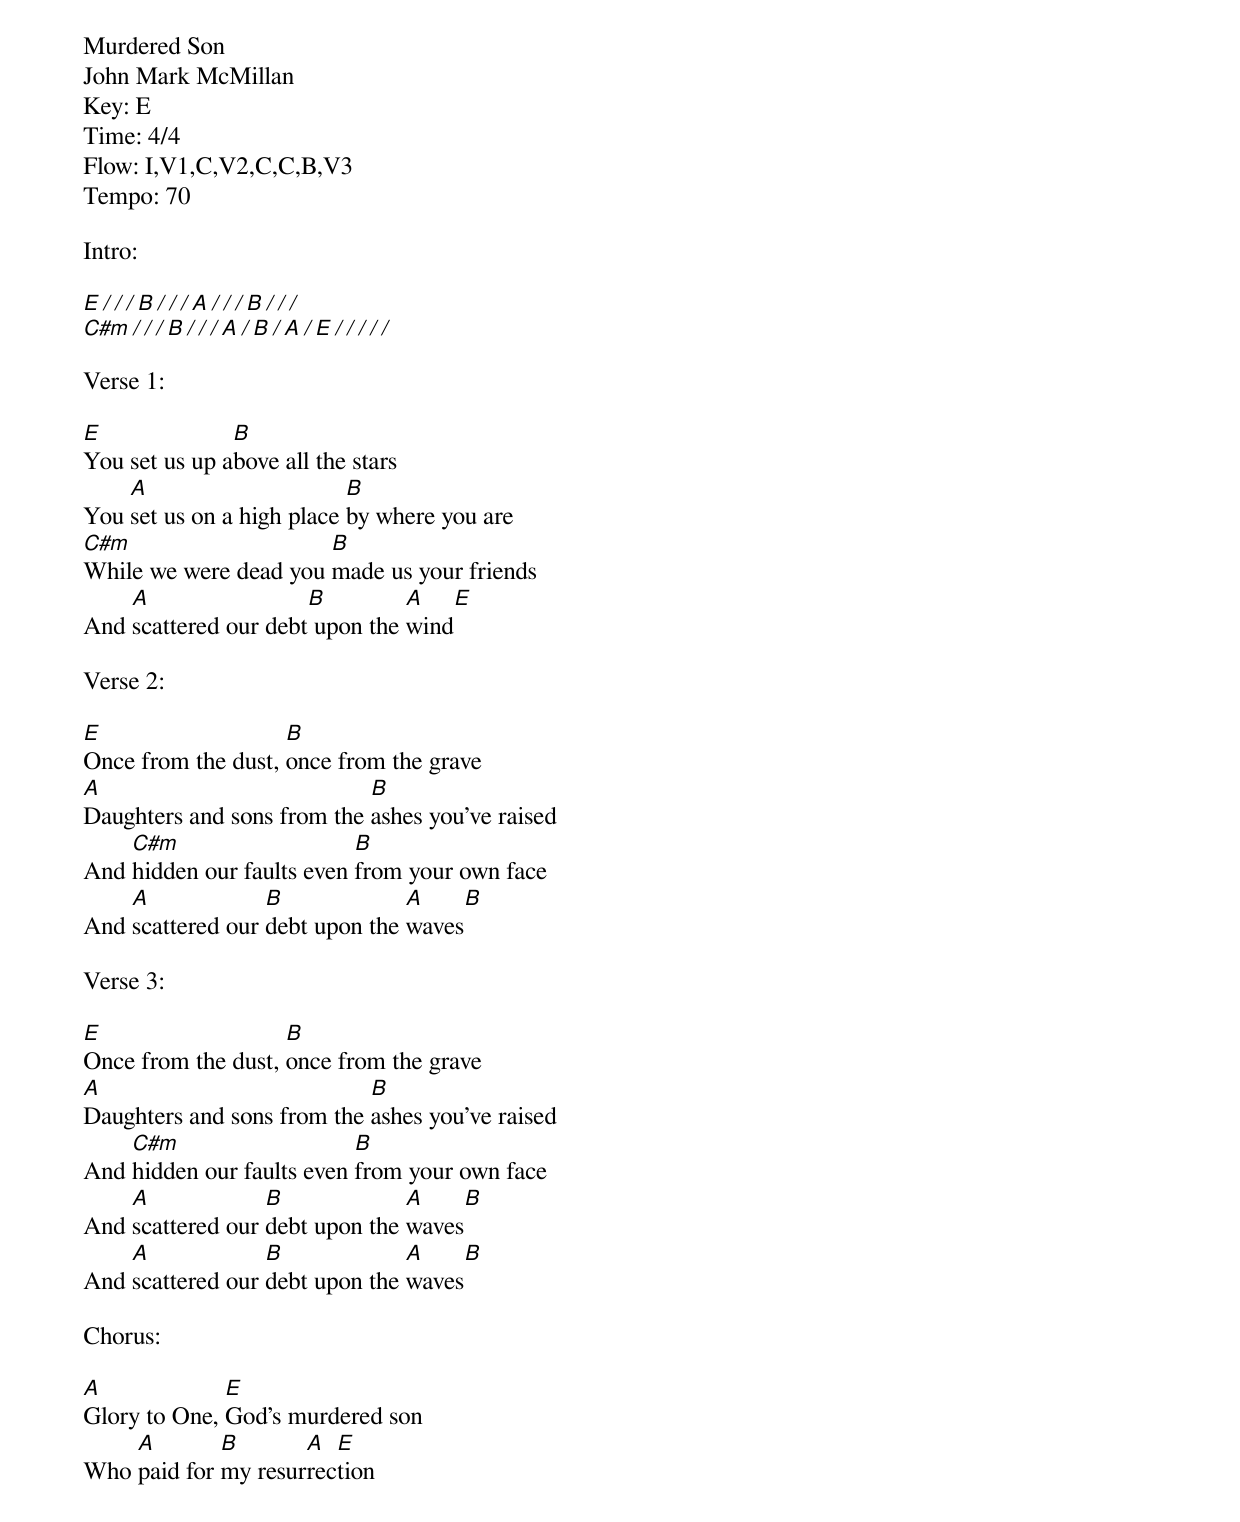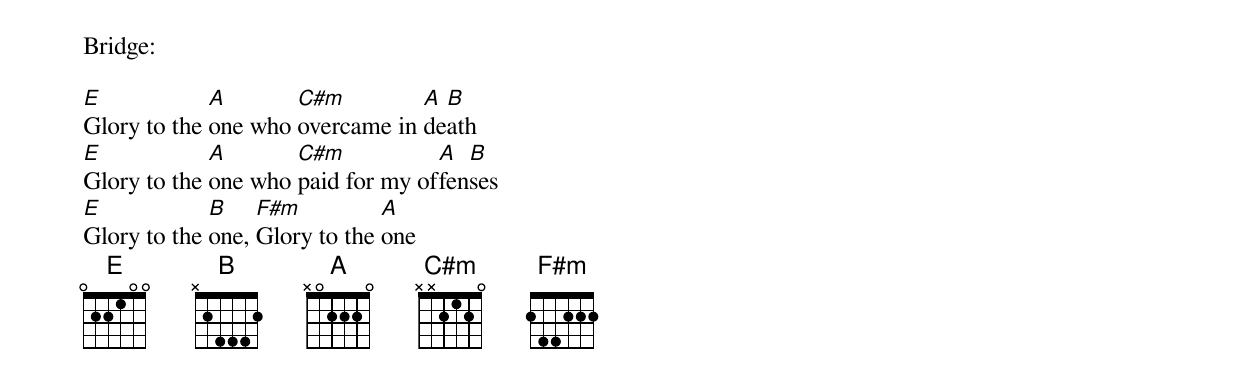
Murdered Son
John Mark McMillan
Key: E
Time: 4/4
Flow: I,V1,C,V2,C,C,B,V3
Tempo: 70

Intro:

[E][/][/][/][B][/][/][/][A][/][/][/][B][/][/][/]
[C#m][/][/][/][B][/][/][/][A][/][B][/][A][/][E][/][/][/][/][/]

Verse 1:

[E]You set us up a[B]bove all the stars
You [A]set us on a high place [B]by where you are
[C#m]While we were dead you [B]made us your friends
And [A]scattered our debt[B] upon the [A]wind[E]

Verse 2:

[E]Once from the dust, [B]once from the grave
[A]Daughters and sons from the [B]ashes you've raised
And [C#m]hidden our faults even [B]from your own face
And [A]scattered our [B]debt upon the [A]waves[B]

Verse 3:

[E]Once from the dust, [B]once from the grave
[A]Daughters and sons from the [B]ashes you've raised
And [C#m]hidden our faults even [B]from your own face
And [A]scattered our [B]debt upon the [A]waves[B]
And [A]scattered our [B]debt upon the [A]waves[B]

Chorus:

[A]Glory to One, [E]God's murdered son
Who [A]paid for [B]my resur[A]rec[E]tion

Bridge:

[E]Glory to the [A]one who [C#m]overcame in [A]de[B]ath
[E]Glory to the [A]one who [C#m]paid for my of[A]fen[B]ses
[E]Glory to the [B]one, [F#m]Glory to the [A]one
